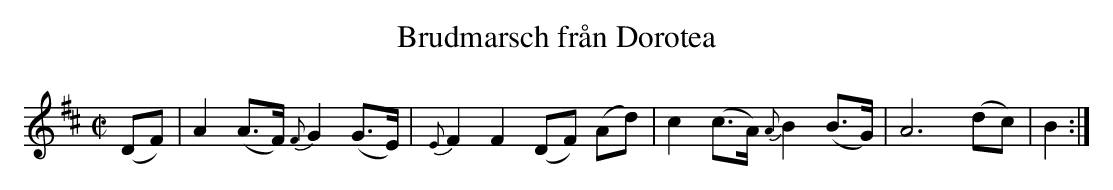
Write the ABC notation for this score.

X:1
T: Brudmarsch från Dorotea
M: C|
L: 1/8
K: D
(DF) | A2(A>F) {F}G2(G>E) | {E}F2F2 (DF) (Ad) | c2(c>A) {A}B2(B>G) | A6 (dc) | B2 :|
